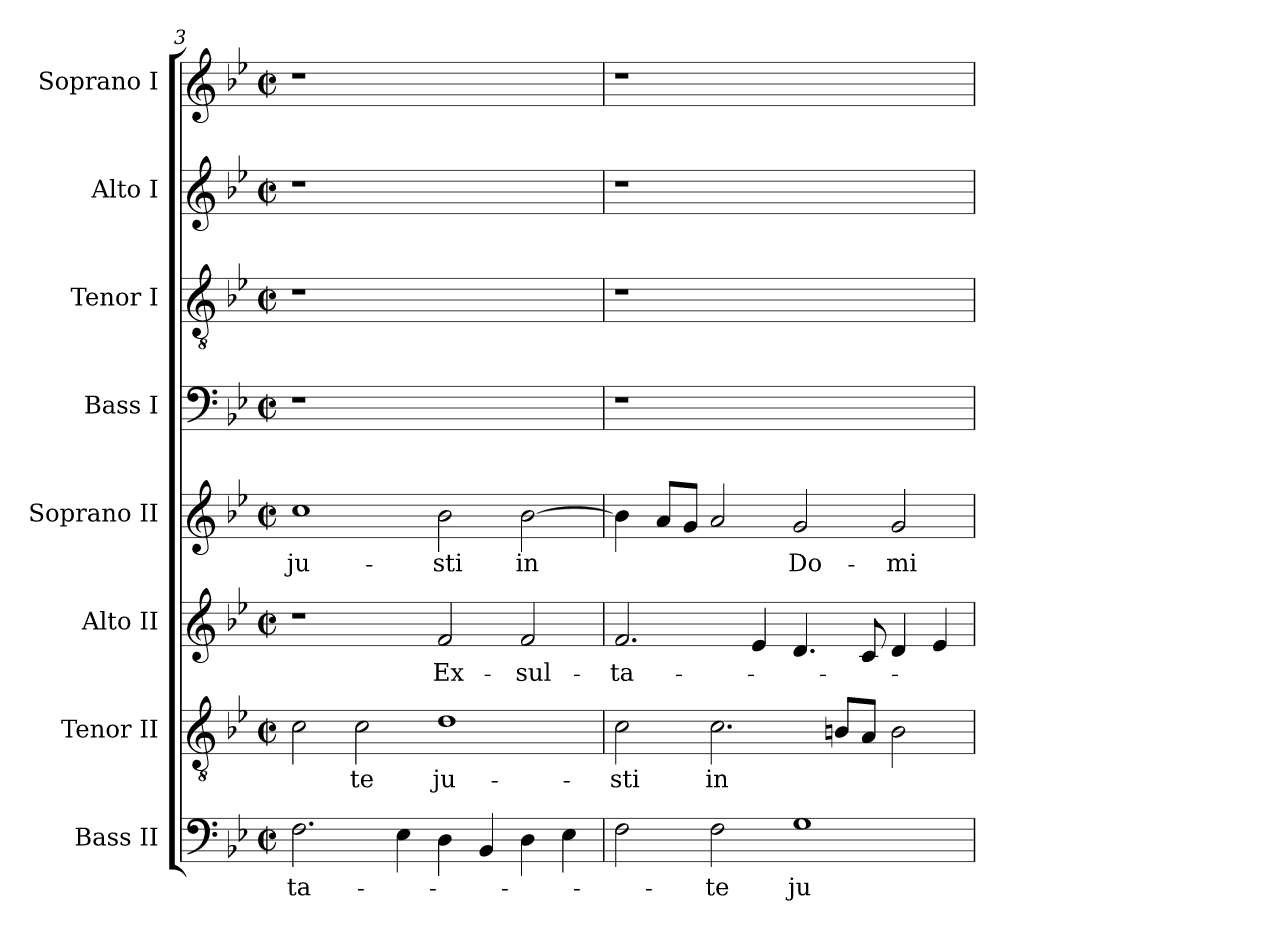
**kern	**text	**kern	**text	**kern	**text	**kern	**text	**kern	**kern	**kern	**kern
*part8	*part8	*part7	*part7	*part6	*part6	*part5	*part5	*part4	*part3	*part2	*part1
*staff8	*staff8	*staff7	*staff7	*staff6	*staff6	*staff5	*staff5	*staff4	*staff3	*staff2	*staff1
*I"Bass II	*	*I"Tenor II	*	*I"Alto II	*	*I"Soprano II	*	*I"Bass I	*I"Tenor I	*I"Alto I	*I"Soprano I
*clefF4	*	*clefGv2	*	*clefG2	*	*clefG2	*	*clefF4	*clefGv2	*clefG2	*clefG2
*k[b-e-]	*	*k[b-e-]	*	*k[b-e-]	*	*k[b-e-]	*	*k[b-e-]	*k[b-e-]	*k[b-e-]	*k[b-e-]
*B-:	*	*B-:	*	*B-:	*	*B-:	*	*B-:	*B-:	*B-:	*B-:
*M2/2	*	*M2/2	*	*M2/2	*	*M2/2	*	*M2/2	*M2/2	*M2/2	*M2/2
*met(c|)	*	*met(c|)	*	*met(c|)	*	*met(c|)	*	*met(c|)	*met(c|)	*met(c|)	*met(c|)
=3	=3	=3	=3	=3	=3	=3	=3	=3	=3	=3	=3
!	!LO:LY:b:color=#000000	!	!	!	!	!	!	!	!	!	!
!	!	!	!	!	!	!	!LO:LY:b:color=#000000	!LO:N:vis=1	!LO:N:vis=1	!LO:N:vis=1	!LO:N:vis=1
2.Fi\	-ta-	2ci\	.	1r	.	1cci	ju-	1r	1r	1r	1r
!	!	!	!LO:LY:b:color=#000000	!	!	!	!	!	!	!	!
.	.	2ci\	-te	.	.	.	.	.	.	.	.
4E-i\	.	.	.	.	.	.	.	.	.	.	.
!	!	!	!LO:LY:b:color=#000000	!	!	!	!	!	!	!	!
!	!	!	!	!	!LO:LY:b:color=#000000	!	!	!	!	!	!
!	!	!	!	!	!	!	!LO:LY:b:color=#000000	!	!	!	!
4Di\	.	1di	ju-	2fi/	Ex-	2b-i\	-sti	1ryy	1ryy	1ryy	1ryy
4BB-i/	.	.	.	.	.	.	.	.	.	.	.
!	!	!	!	!	!LO:LY:b:color=#000000	!	!	!	!	!	!
!	!	!	!	!	!	!	!LO:LY:b:color=#000000	!	!	!	!
4Di\	.	.	.	2fi/	-sul-	[>2b-i\	in	.	.	.	.
4E-i\	.	.	.	.	.	.	.	.	.	.	.
=4	=4	=4	=4	=4	=4	=4	=4	=4	=4	=4	=4
!	!	!	!LO:LY:b:color=#000000	!	!	!	!	!	!	!	!
!	!	!	!	!	!LO:LY:b:color=#000000	!	!	!LO:N:vis=1	!LO:N:vis=1	!LO:N:vis=1	!LO:N:vis=1
2Fi\	.	2ci\	-sti	2.fi/	-ta-	4b-i\]	.	1r	1r	1r	1r
.	.	.	.	.	.	8ai/L	.	.	.	.	.
.	.	.	.	.	.	8gi/J	.	.	.	.	.
!	!LO:LY:b:color=#000000	!	!	!	!	!	!	!	!	!	!
!	!	!	!LO:LY:b:color=#000000	!	!	!	!	!	!	!	!
2Fi\	-te	2.ci\	in	.	.	2ai/	.	.	.	.	.
.	.	.	.	4e-i/	.	.	.	.	.	.	.
!	!LO:LY:b:color=#000000	!	!	!	!	!	!	!	!	!	!
!	!	!	!	!	!	!	!LO:LY:b:color=#000000	!	!	!	!
1Gi	ju-	.	.	4.di/	.	2gi/	Do-	1ryy	1ryy	1ryy	1ryy
.	.	8Bni/L	.	.	.	.	.	.	.	.	.
.	.	8Ai/J	.	8ci/	.	.	.	.	.	.	.
!	!	!	!	!	!	!	!LO:LY:b:color=#000000	!	!	!	!
.	.	2Bi\	.	4di/	.	2gi/	-mi-	.	.	.	.
.	.	.	.	4e-i/	.	.	.	.	.	.	.
=	=	=	=	=	=	=	=	=	=	=	=
*-	*-	*-	*-	*-	*-	*-	*-	*-	*-	*-	*-
